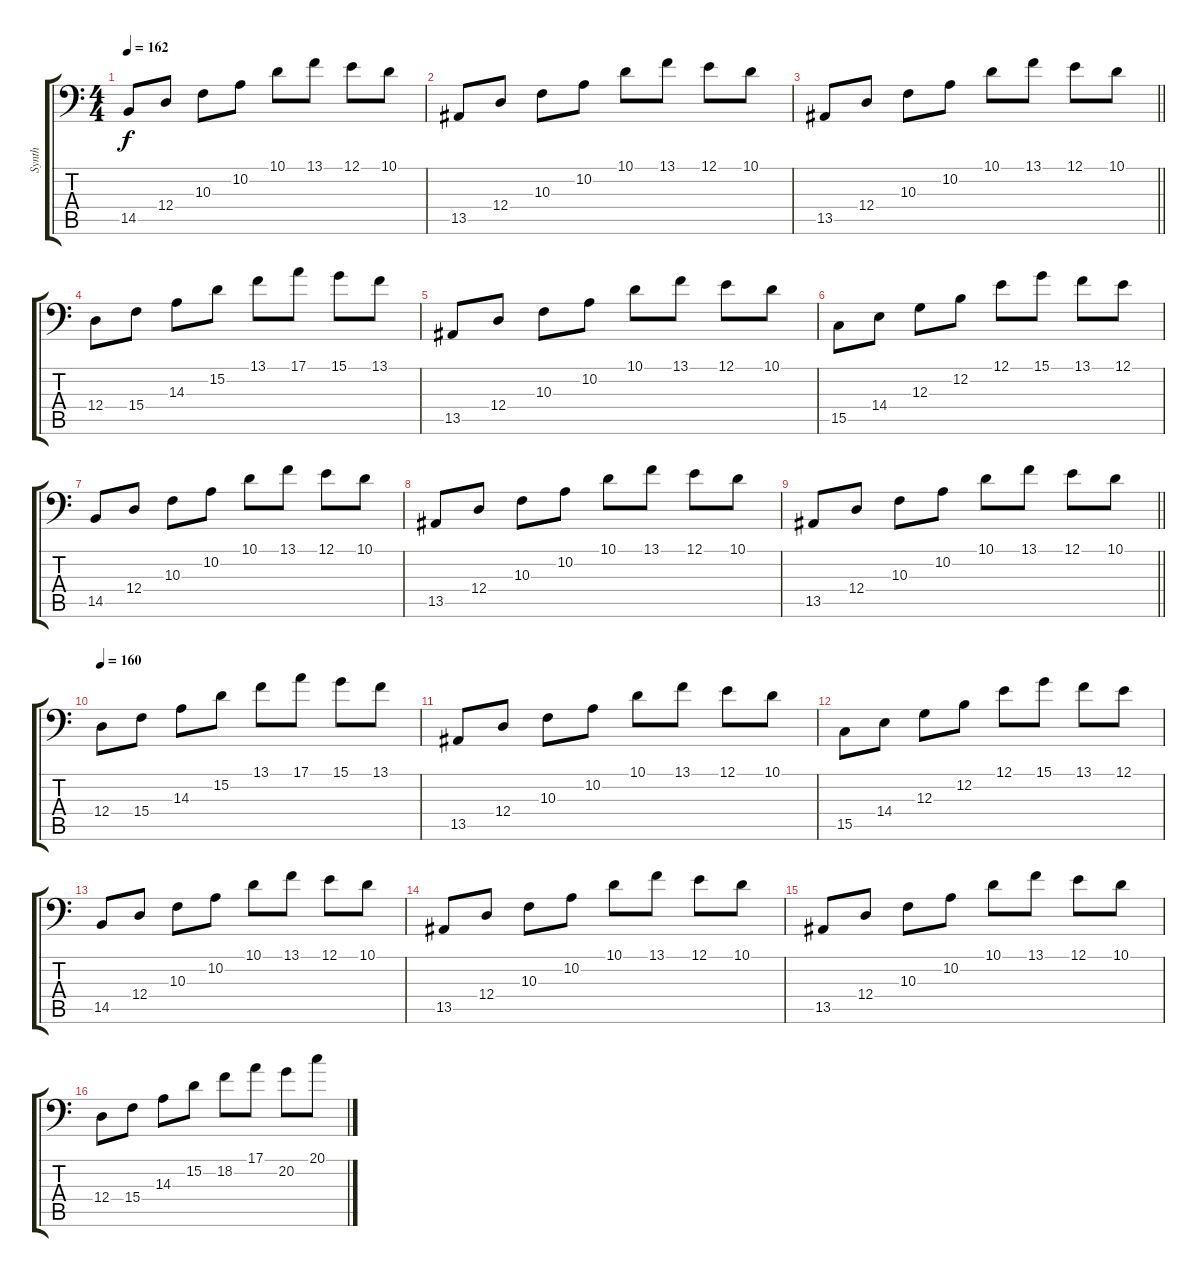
\track ("Synth" "Synth") {instrument lead8bassandlead}
\staff {score tabs}
\tuning (E3 B2 G2 D2 A1 E1) {hide}
\ts (4 4)
\tempo 162
\clef f4
\ks c
14.5.8{dy f} 12.4.8 10.3.8 10.2.8 10.1.8 13.1.8 12.1.8 10.1.8 |
13.5.8 12.4.8 10.3.8 10.2.8 10.1.8 13.1.8 12.1.8 10.1.8 |
\barLineRight lightlight
13.5.8 12.4.8 10.3.8 10.2.8 10.1.8 13.1.8 12.1.8 10.1.8 |
\section ("" "")
12.4.8 15.4.8 14.3.8 15.2.8 13.1.8 17.1.8 15.1.8 13.1.8 |
13.5.8 12.4.8 10.3.8 10.2.8 10.1.8 13.1.8 12.1.8 10.1.8 |
15.5.8 14.4.8 12.3.8 12.2.8 12.1.8 15.1.8 13.1.8 12.1.8 |
14.5.8 12.4.8 10.3.8 10.2.8 10.1.8 13.1.8 12.1.8 10.1.8 |
13.5.8 12.4.8 10.3.8 10.2.8 10.1.8 13.1.8 12.1.8 10.1.8 |
\barLineRight lightlight
13.5.8 12.4.8 10.3.8 10.2.8 10.1.8 13.1.8 12.1.8 10.1.8 |
\section ("" "")
\tempo 160
12.4.8 15.4.8 14.3.8 15.2.8 13.1.8 17.1.8 15.1.8 13.1.8 |
13.5.8 12.4.8 10.3.8 10.2.8 10.1.8 13.1.8 12.1.8 10.1.8 |
15.5.8 14.4.8 12.3.8 12.2.8 12.1.8 15.1.8 13.1.8 12.1.8 |
14.5.8 12.4.8 10.3.8 10.2.8 10.1.8 13.1.8 12.1.8 10.1.8 |
13.5.8 12.4.8 10.3.8 10.2.8 10.1.8 13.1.8 12.1.8 10.1.8 |
13.5.8 12.4.8 10.3.8 10.2.8 10.1.8 13.1.8 12.1.8 10.1.8 |
12.4.8 15.4.8 14.3.8 15.2.8 18.2.8 17.1.8 20.2.8 20.1.8
